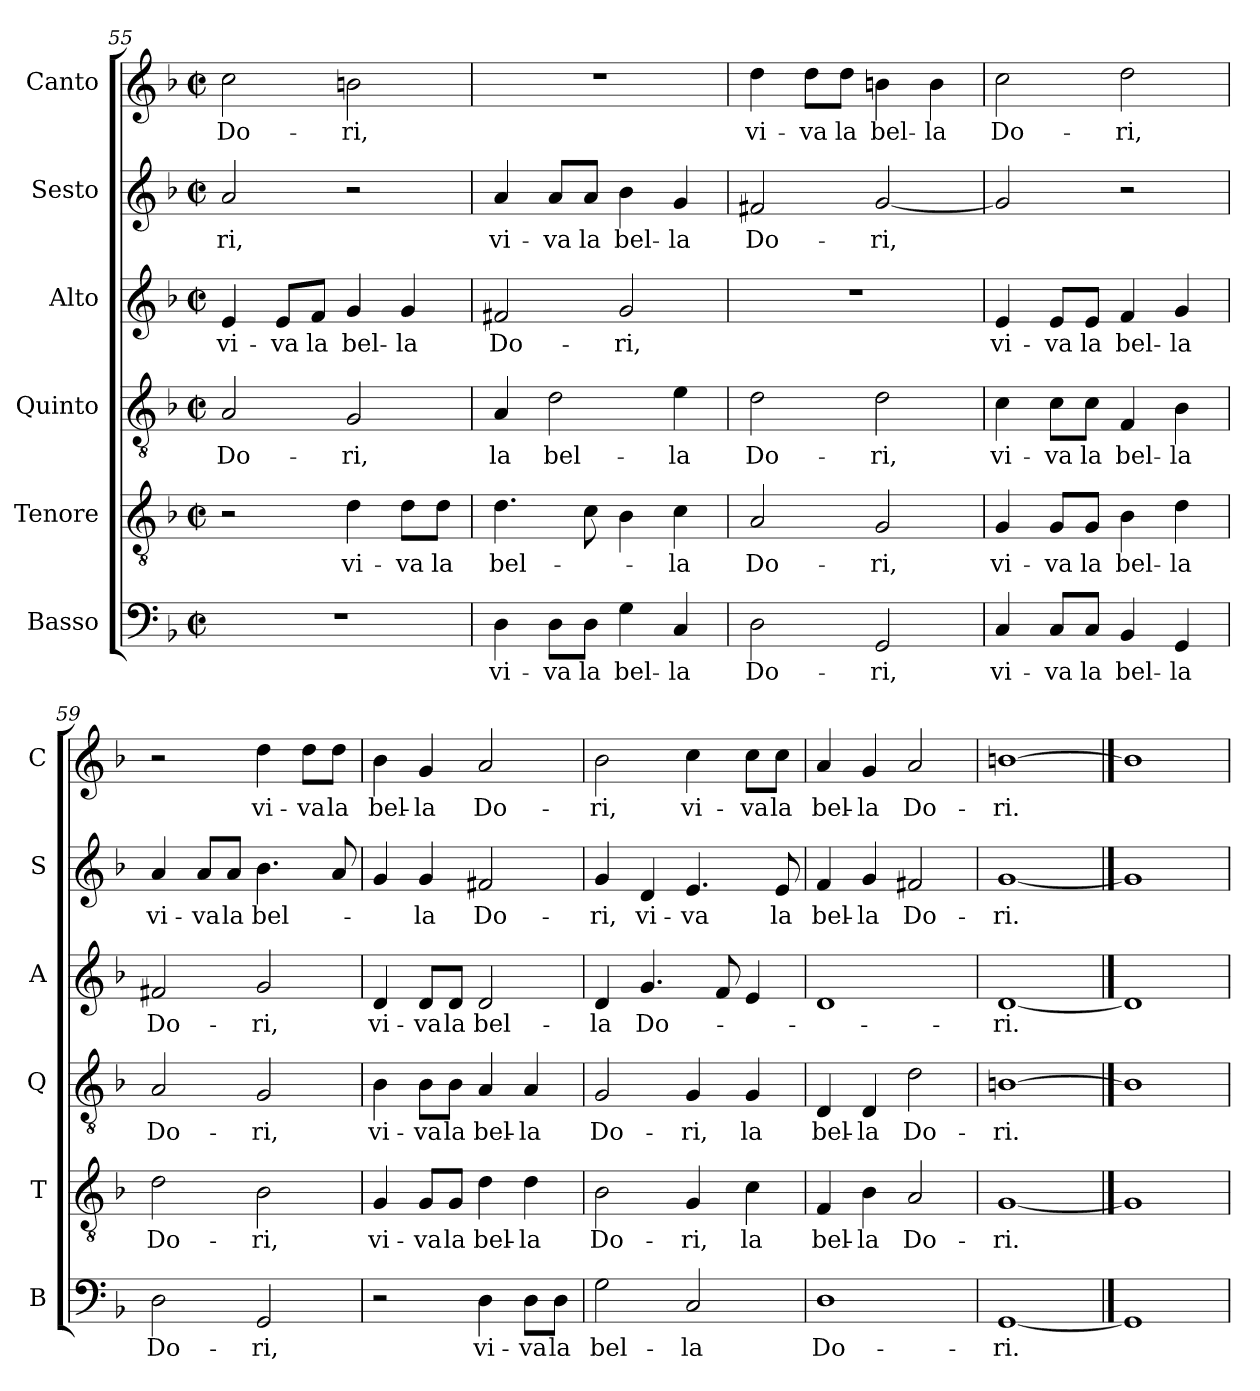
**kern	**text	**kern	**text	**kern	**text	**kern	**text	**kern	**text	**kern	**text
*part6	*part6	*part5	*part5	*part4	*part4	*part3	*part3	*part2	*part2	*part1	*part1
*staff6	*staff6	*staff5	*staff5	*staff4	*staff4	*staff3	*staff3	*staff2	*staff2	*staff1	*staff1
*I"Basso	*	*I"Tenore	*	*I"Quinto	*	*I"Alto	*	*I"Sesto	*	*I"Canto	*
*I'B	*	*I'T	*	*I'Q	*	*I'A	*	*I'S	*	*I'C	*
*clefF4	*	*clefGv2	*	*clefGv2	*	*clefG2	*	*clefG2	*	*clefG2	*
*k[b-]	*	*k[b-]	*	*k[b-]	*	*k[b-]	*	*k[b-]	*	*k[b-]	*
*F:	*	*F:	*	*F:	*	*F:	*	*F:	*	*F:	*
*M2/2	*	*M2/2	*	*M2/2	*	*M2/2	*	*M2/2	*	*M2/2	*
*met(c|)	*	*met(c|)	*	*met(c|)	*	*met(c|)	*	*met(c|)	*	*met(c|)	*
=55	=55	=55	=55	=55	=55	=55	=55	=55	=55	=55	=55
!	!	!	!	!	!LO:LY:b	!	!LO:LY:b	!	!LO:LY:b	!	!LO:LY:b
1r	.	2r	.	2A/	Do-	4e/	vi-	2a/	-ri,	2cc\	Do-
!	!	!	!	!	!	!	!LO:LY:b	!	!	!	!
.	.	.	.	.	.	8e/L	-va	.	.	.	.
!	!	!	!	!	!	!	!LO:LY:b	!	!	!	!
.	.	.	.	.	.	8f/J	la	.	.	.	.
!	!	!	!LO:LY:b	!	!LO:LY:b	!	!LO:LY:b	!	!	!	!LO:LY:b
.	.	4d\	vi-	2G/	-ri,	4g/	bel-	2r	.	2bn\	-ri,
!	!	!	!LO:LY:b	!	!	!	!LO:LY:b	!	!	!	!
.	.	8d\L	-va	.	.	4g/	-la	.	.	.	.
!	!	!	!LO:LY:b	!	!	!	!	!	!	!	!
.	.	8d\J	la	.	.	.	.	.	.	.	.
=56	=56	=56	=56	=56	=56	=56	=56	=56	=56	=56	=56
!	!LO:LY:b	!	!LO:LY:b	!	!LO:LY:b	!	!LO:LY:b	!	!LO:LY:b	!	!
4D\	vi-	4.d\	bel-	4A/	la	2f#X/	Do-	4a/	vi-	1r	.
!	!LO:LY:b	!	!	!	!LO:LY:b	!	!	!	!LO:LY:b	!	!
8D\L	-va	.	.	2d\	bel-	.	.	8a/L	-va	.	.
!	!LO:LY:b	!	!	!	!	!	!	!	!LO:LY:b	!	!
8D\J	la	8c\	.	.	.	.	.	8a/J	la	.	.
!	!LO:LY:b	!	!	!	!	!	!LO:LY:b	!	!LO:LY:b	!	!
4G\	bel-	4B-\	.	.	.	2g/	-ri,	4b-\	bel-	.	.
!	!LO:LY:b	!	!LO:LY:b	!	!LO:LY:b	!	!	!	!LO:LY:b	!	!
4C/	-la	4c\	-la	4e\	-la	.	.	4g/	-la	.	.
=57	=57	=57	=57	=57	=57	=57	=57	=57	=57	=57	=57
!	!LO:LY:b	!	!LO:LY:b	!	!LO:LY:b	!	!	!	!LO:LY:b	!	!LO:LY:b
2D\	Do-	2A/	Do-	2d\	Do-	1r	.	2f#X/	Do-	4dd\	vi-
!	!	!	!	!	!	!	!	!	!	!	!LO:LY:b
.	.	.	.	.	.	.	.	.	.	8dd\L	-va
!	!	!	!	!	!	!	!	!	!	!	!LO:LY:b
.	.	.	.	.	.	.	.	.	.	8dd\J	la
!	!LO:LY:b	!	!LO:LY:b	!	!LO:LY:b	!	!	!	!LO:LY:b	!	!LO:LY:b
2GG/	-ri,	2G/	-ri,	2d\	-ri,	.	.	[2g/	-ri,	4bn\	bel-
!	!	!	!	!	!	!	!	!	!	!	!LO:LY:b
.	.	.	.	.	.	.	.	.	.	4b\	-la
=58	=58	=58	=58	=58	=58	=58	=58	=58	=58	=58	=58
!	!LO:LY:b	!	!LO:LY:b	!	!LO:LY:b	!	!LO:LY:b	!	!	!	!LO:LY:b
4C/	vi-	4G/	vi-	4c\	vi-	4e/	vi-	2g/]	.	2cc\	Do-
!	!LO:LY:b	!	!LO:LY:b	!	!LO:LY:b	!	!LO:LY:b	!	!	!	!
8C/L	-va	8G/L	-va	8c\L	-va	8e/L	-va	.	.	.	.
!	!LO:LY:b	!	!LO:LY:b	!	!LO:LY:b	!	!LO:LY:b	!	!	!	!
8C/J	la	8G/J	la	8c\J	la	8e/J	la	.	.	.	.
!	!LO:LY:b	!	!LO:LY:b	!	!LO:LY:b	!	!LO:LY:b	!	!	!	!LO:LY:b
4BB-/	bel-	4B-\	bel-	4F/	bel-	4f/	bel-	2r	.	2dd\	-ri,
!	!LO:LY:b	!	!LO:LY:b	!	!LO:LY:b	!	!LO:LY:b	!	!	!	!
4GG/	-la	4d\	-la	4B-\	-la	4g/	-la	.	.	.	.
!!LO:PB:g=z
=59	=59	=59	=59	=59	=59	=59	=59	=59	=59	=59	=59
!	!LO:LY:b	!	!LO:LY:b	!	!LO:LY:b	!	!LO:LY:b	!	!LO:LY:b	!	!
2D\	Do-	2d\	Do-	2A/	Do-	2f#X/	Do-	4a/	vi-	2r	.
!	!	!	!	!	!	!	!	!	!LO:LY:b	!	!
.	.	.	.	.	.	.	.	8a/L	-va	.	.
!	!	!	!	!	!	!	!	!	!LO:LY:b	!	!
.	.	.	.	.	.	.	.	8a/J	la	.	.
!	!LO:LY:b	!	!LO:LY:b	!	!LO:LY:b	!	!LO:LY:b	!	!LO:LY:b	!	!LO:LY:b
2GG/	-ri,	2B-\	-ri,	2G/	-ri,	2g/	-ri,	4.b-\	bel-	4dd\	vi-
!	!	!	!	!	!	!	!	!	!	!	!LO:LY:b
.	.	.	.	.	.	.	.	.	.	8dd\L	-va
!	!	!	!	!	!	!	!	!	!	!	!LO:LY:b
.	.	.	.	.	.	.	.	8a/	.	8dd\J	la
=60	=60	=60	=60	=60	=60	=60	=60	=60	=60	=60	=60
!	!	!	!LO:LY:b	!	!LO:LY:b	!	!LO:LY:b	!	!	!	!LO:LY:b
2r	.	4G/	vi-	4B-\	vi-	4d/	vi-	4g/	.	4b-\	bel-
!	!	!	!LO:LY:b	!	!LO:LY:b	!	!LO:LY:b	!	!LO:LY:b	!	!LO:LY:b
.	.	8G/L	-va	8B-\L	-va	8d/L	-va	4g/	-la	4g/	-la
!	!	!	!LO:LY:b	!	!LO:LY:b	!	!LO:LY:b	!	!	!	!
.	.	8G/J	la	8B-\J	la	8d/J	la	.	.	.	.
!	!LO:LY:b	!	!LO:LY:b	!	!LO:LY:b	!	!LO:LY:b	!	!LO:LY:b	!	!LO:LY:b
4D\	vi-	4d\	bel-	4A/	bel-	2d/	bel-	2f#X/	Do-	2a/	Do-
!	!LO:LY:b	!	!LO:LY:b	!	!LO:LY:b	!	!	!	!	!	!
8D\L	-va	4d\	-la	4A/	-la	.	.	.	.	.	.
!	!LO:LY:b	!	!	!	!	!	!	!	!	!	!
8D\J	la	.	.	.	.	.	.	.	.	.	.
=61	=61	=61	=61	=61	=61	=61	=61	=61	=61	=61	=61
!	!LO:LY:b	!	!LO:LY:b	!	!LO:LY:b	!	!LO:LY:b	!	!LO:LY:b	!	!LO:LY:b
2G\	bel-	2B-\	Do-	2G/	Do-	4d/	-la	4g/	-ri,	2b-\	-ri,
!	!	!	!	!	!	!	!LO:LY:b	!	!LO:LY:b	!	!
.	.	.	.	.	.	4.g/	Do-	4d/	vi-	.	.
!	!LO:LY:b	!	!LO:LY:b	!	!LO:LY:b	!	!	!	!LO:LY:b	!	!LO:LY:b
2C/	-la	4G/	-ri,	4G/	-ri,	.	.	4.e/	-va	4cc\	vi-
.	.	.	.	.	.	8f/	.	.	.	.	.
!	!	!	!LO:LY:b	!	!LO:LY:b	!	!	!	!	!	!LO:LY:b
.	.	4c\	la	4G/	la	4e/	.	.	.	8cc\L	-va
!	!	!	!	!	!	!	!	!	!LO:LY:b	!	!LO:LY:b
.	.	.	.	.	.	.	.	8e/	la	8cc\J	la
=62	=62	=62	=62	=62	=62	=62	=62	=62	=62	=62	=62
!	!LO:LY:b	!	!LO:LY:b	!	!LO:LY:b	!	!	!	!LO:LY:b	!	!LO:LY:b
1D	Do-	4F/	bel-	4D/	bel-	1d	.	4f/	bel-	4a/	bel-
!	!	!	!LO:LY:b	!	!LO:LY:b	!	!	!	!LO:LY:b	!	!LO:LY:b
.	.	4B-\	-la	4D/	-la	.	.	4g/	-la	4g/	-la
!	!	!	!LO:LY:b	!	!LO:LY:b	!	!	!	!LO:LY:b	!	!LO:LY:b
.	.	2A/	Do-	2d\	Do-	.	.	2f#X/	Do-	2a/	Do-
=63	=63	=63	=63	=63	=63	=63	=63	=63	=63	=63	=63
!	!LO:LY:b	!	!LO:LY:b	!	!LO:LY:b	!	!LO:LY:b	!	!LO:LY:b	!	!LO:LY:b
[1GG	-ri.	[1G	-ri.	[1Bn	-ri.	[1d	-ri.	[1g	-ri.	[1bn	-ri.
==64	==64	==64	==64	==64	==64	==64	==64	==64	==64	==64	==64
1GG]	.	1G]	.	1B]	.	1d]	.	1g]	.	1b]	.
=	=	=	=	=	=	=	=	=	=	=	=
*-	*-	*-	*-	*-	*-	*-	*-	*-	*-	*-	*-
